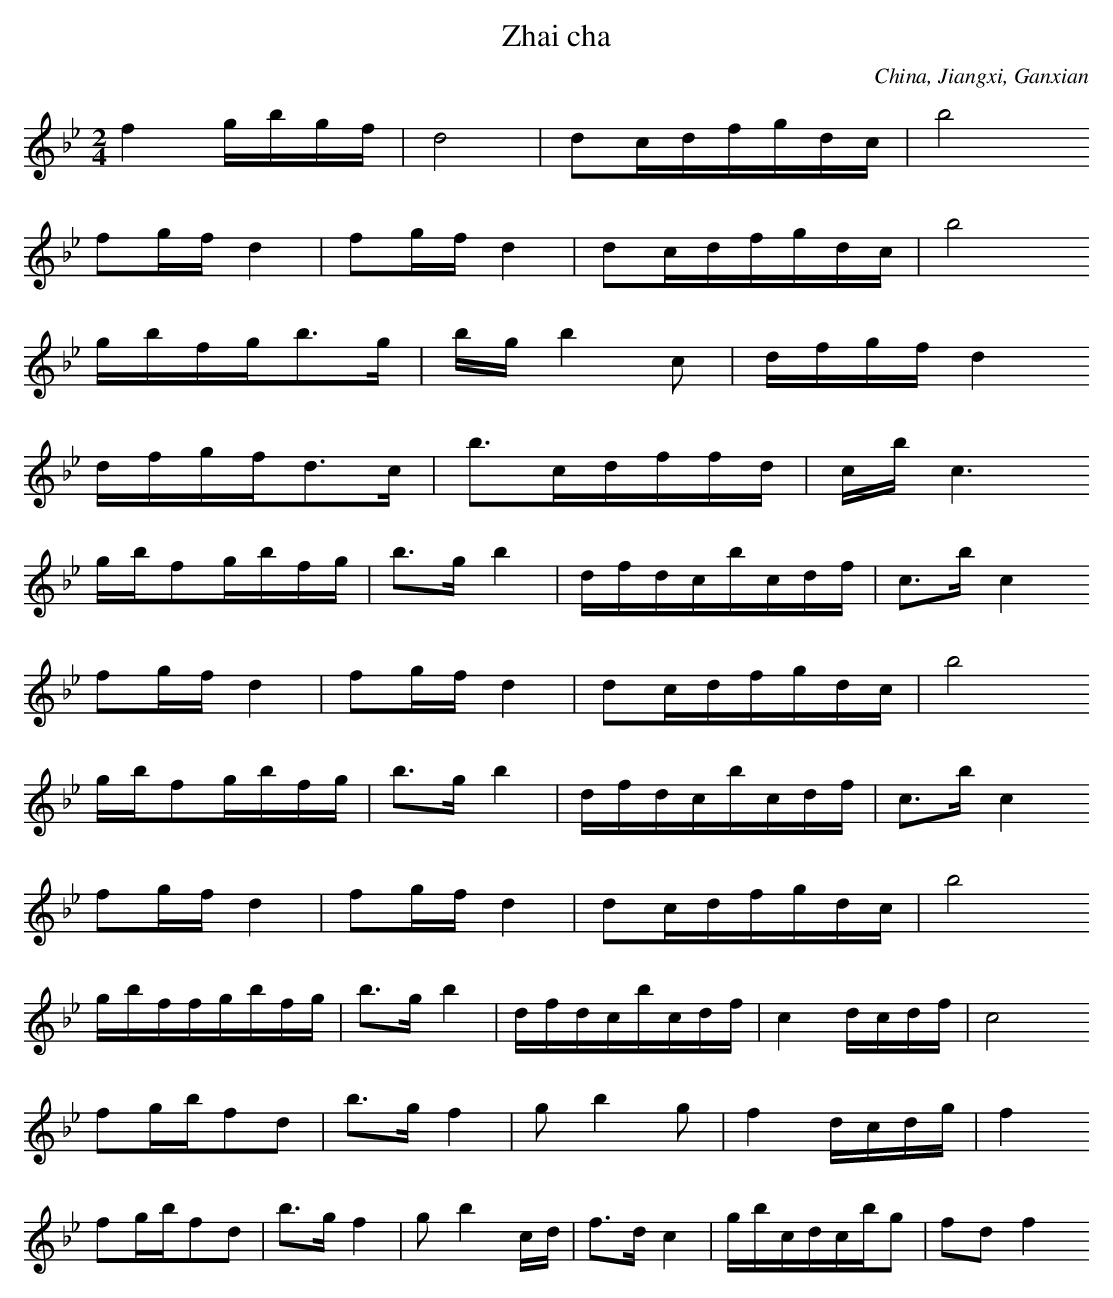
X:1
T: Zhai cha
O: China, Jiangxi, Ganxian
M: 2/4
L: 1/16
K: Bb
f4gbgf | d8 | d2cdfgdc | b8
f2gfd4 | f2gfd4 | d2cdfgdc | b8
gbfgb3g | bgb4c2 | dfgfd4
dfgfd3c | b3cdffd | cbc6
gbf2gbfg | b3gb4 | dfdcbcdf | c3bc4
f2gfd4 | f2gfd4 | d2cdfgdc | b8
gbf2gbfg | b3gb4 | dfdcbcdf | c3bc4
f2gfd4 | f2gfd4 | d2cdfgdc | b8
gbffgbfg | b3gb4 | dfdcbcdf | c4dcdf | c8
f2gbf2d2 | b3gf4 | g2b4g2 | f4dcdg | f4
f2gbf2d2 | b3gf4 | g2b4cd | f3dc4 | gbcdcbg2 | f2d2f4
